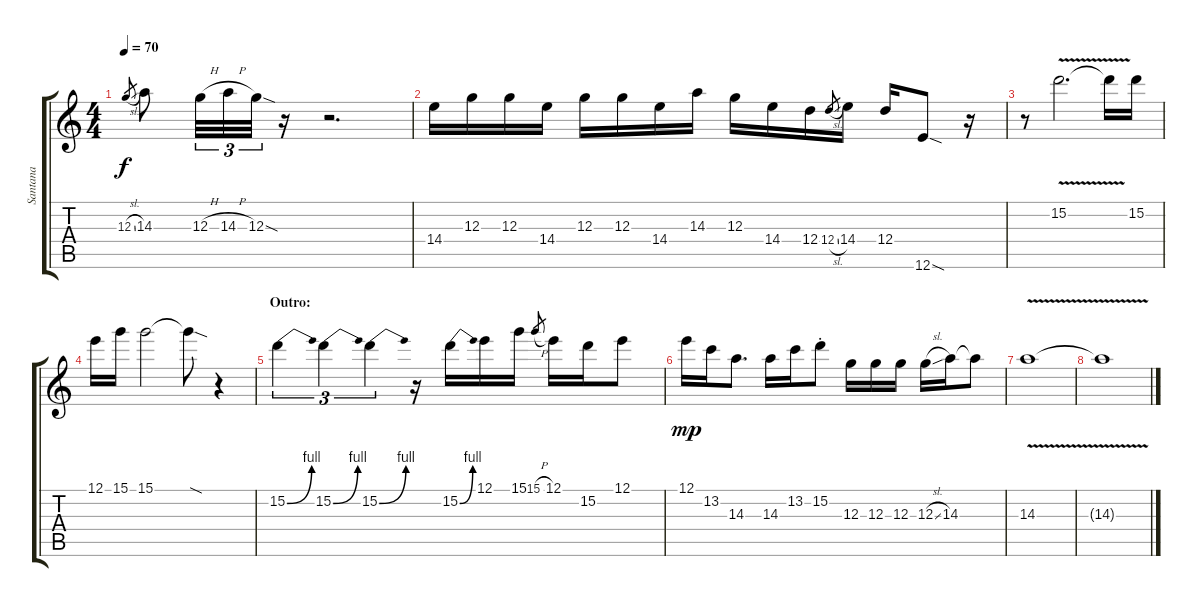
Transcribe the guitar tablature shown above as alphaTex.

\track ("Santana" "Santana") {instrument overdrivenguitar}
\staff {score tabs}
\tuning (E4 B3 G3 D3 A2 E2) {hide}
\ts (4 4)
\tempo 70
\clef g2
\ks c
12.3{sl}.8{gr dy f} 14.3.8 12.3{h}.32{tu (3 2)} 14.3{h}.32{tu (3 2)} 12.3{sod}.32{tu (3 2)} r.16 r.2{d} |
14.4.16 12.3.16 12.3.16 14.4.16 12.3.16 12.3.16 14.4.16 14.3.16 12.3.16 14.4.16 12.4.16 12.4{sl}.8{gr} 14.4.16 12.4.16 12.6{sod}.8 r.16 |
r.8 15.2{v}.2{d} 15.2{t}.16 15.2.16 |
12.1.16 15.1.16 15.1.2 15.1{sod t}.8 r.4 |
\section ("" "Outro:")
15.2{be (bend 0 0 60 4)}.4{tu (3 2)} 15.2{be (bend 0 0 60 4)}.4{tu (3 2)} 15.2{be (bend 0 0 60 4)}.4{tu (3 2)} r.16 15.2{be (bend 0 0 60 4)}.16 12.1.16 15.1.16 15.1{h}.8{gr} 12.1.16 15.2.16 12.1.8 |
12.1.16{dy mp} 13.2.16 14.3.8{d} 14.3.16 13.2.16 15.2{st}.8 12.3.16 12.3.16 12.3.16 12.3{sl}.16 14.3.16 14.3{t}.8 |
14.3{v}.1 |
14.3{t}.1
